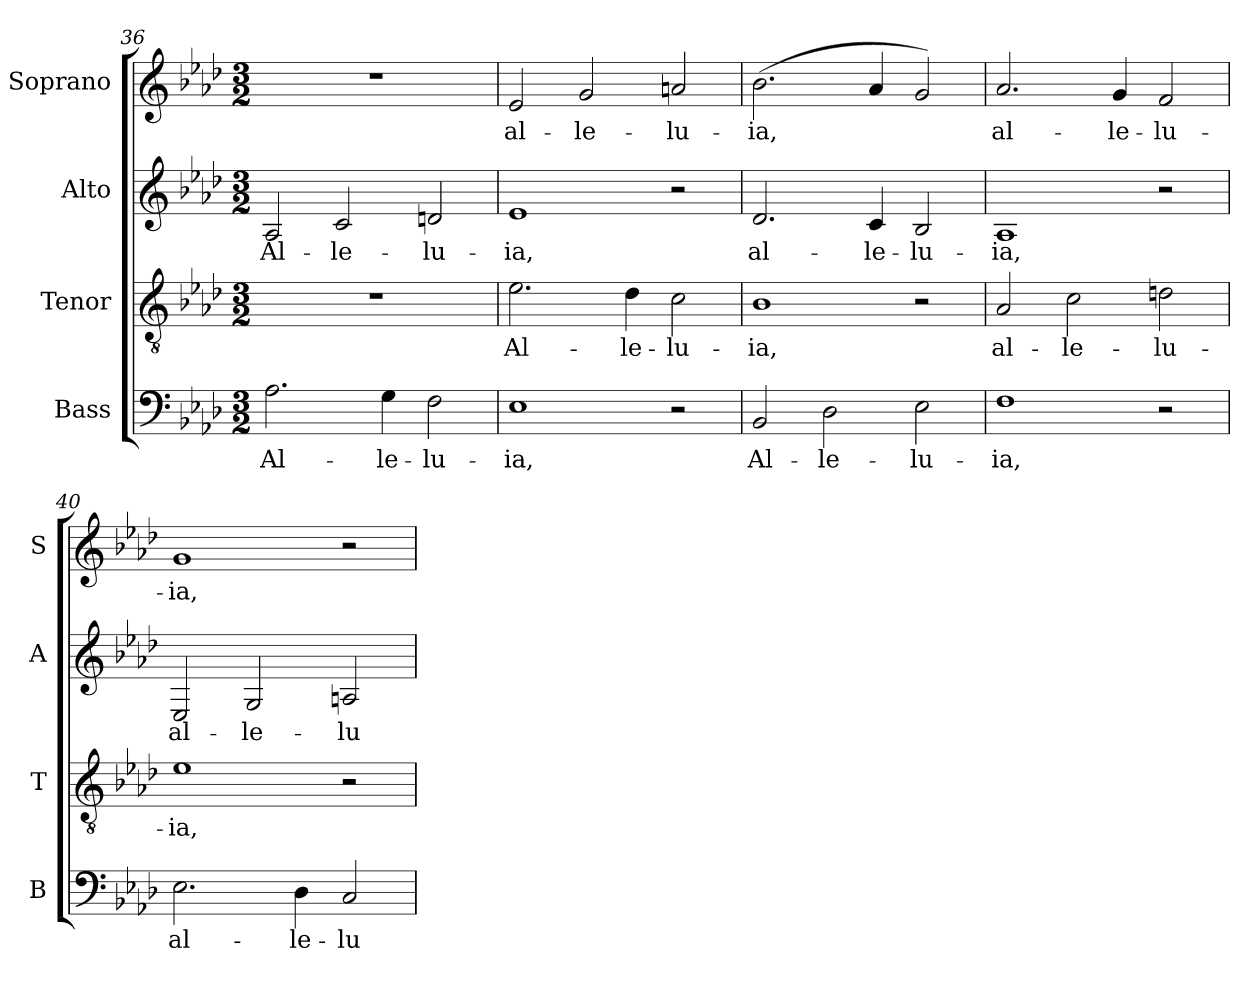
**kern	**text	**kern	**text	**kern	**text	**kern	**text
*part4	*part4	*part3	*part3	*part2	*part2	*part1	*part1
*staff4	*staff4	*staff3	*staff3	*staff2	*staff2	*staff1	*staff1
*I"Bass	*	*I"Tenor	*	*I"Alto	*	*I"Soprano	*
*I'B	*	*I'T	*	*I'A	*	*I'S	*
!!LO:PB:g=z
*clefF4	*	*clefGv2	*	*clefG2	*	*clefG2	*
*	*	*ITrd7c12	*	*	*	*	*
*k[b-e-a-d-]	*	*k[b-e-a-d-]	*	*k[b-e-a-d-]	*	*k[b-e-a-d-]	*
*A-:	*	*A-:	*	*A-:	*	*A-:	*
*M3/2	*	*M3/2	*	*M3/2	*	*M3/2	*
*MM280	*	*MM280	*	*MM280	*	*MM280	*
=36	=36	=36	=36	=36	=36	=36	=36
!	!LO:LY:b:color=#000000	!LO:N:vis=1	!	!	!	!	!
!	!	!	!	!	!LO:LY:b:color=#000000	!LO:N:vis=1	!
2.A-i\	Al-	1.r	.	2A-i/	Al-	1.r	.
!	!	!	!	!	!LO:LY:b:color=#000000	!	!
.	.	.	.	2ci/	-le-	.	.
!	!LO:LY:b:color=#000000	!	!	!	!	!	!
4Gi\	-le-	.	.	.	.	.	.
!	!LO:LY:b:color=#000000	!	!	!	!	!	!
!	!	!	!	!	!LO:LY:b:color=#000000	!	!
2Fi\	-lu-	.	.	2dni/	-lu-	.	.
=37	=37	=37	=37	=37	=37	=37	=37
!	!LO:LY:b:color=#000000	!	!	!	!	!	!
!	!	!	!LO:LY:b:color=#000000	!	!	!	!
!	!	!	!	!	!LO:LY:b:color=#000000	!	!
!	!	!	!	!	!	!	!LO:LY:b:color=#000000
1E-i	-ia,	2.E-i\	Al-	1e-i	-ia,	2e-i/	al-
!	!	!	!	!	!	!	!LO:LY:b:color=#000000
.	.	.	.	.	.	2gi/	-le-
!	!	!	!LO:LY:b:color=#000000	!	!	!	!
.	.	4D-i\	-le-	.	.	.	.
!	!	!	!LO:LY:b:color=#000000	!	!	!	!
!	!	!	!	!	!	!	!LO:LY:b:color=#000000
2r	.	2Ci\	-lu-	2r	.	2ani/	-lu-
=38	=38	=38	=38	=38	=38	=38	=38
!	!LO:LY:b:color=#000000	!	!	!	!	!	!
!	!	!	!LO:LY:b:color=#000000	!	!	!	!
!	!	!	!	!	!LO:LY:b:color=#000000	!	!
!	!	!	!	!	!	!	!LO:LY:b:color=#000000
2BB-i/	Al-	1BB-i	-ia,	2.d-i/	al-	(2.b-i\	-ia,
!	!LO:LY:b:color=#000000	!	!	!	!	!	!
2D-i\	-le-	.	.	.	.	.	.
!	!	!	!	!	!LO:LY:b:color=#000000	!	!
.	.	.	.	4ci/	-le-	4a-i/	.
!	!LO:LY:b:color=#000000	!	!	!	!	!	!
!	!	!	!	!	!LO:LY:b:color=#000000	!	!
2E-i\	-lu-	2r	.	2B-i/	-lu-	2gi/)	.
=39	=39	=39	=39	=39	=39	=39	=39
!	!LO:LY:b:color=#000000	!	!	!	!	!	!
!	!	!	!LO:LY:b:color=#000000	!	!	!	!
!	!	!	!	!	!LO:LY:b:color=#000000	!	!
!	!	!	!	!	!	!	!LO:LY:b:color=#000000
1Fi	-ia,	2AA-i/	al-	1A-i	-ia,	2.a-i/	al-
!	!	!	!LO:LY:b:color=#000000	!	!	!	!
.	.	2Ci\	-le-	.	.	.	.
!	!	!	!	!	!	!	!LO:LY:b:color=#000000
.	.	.	.	.	.	4gi/	-le-
!	!	!	!LO:LY:b:color=#000000	!	!	!	!
!	!	!	!	!	!	!	!LO:LY:b:color=#000000
2r	.	2Dni\	-lu-	2r	.	2fi/	-lu-
=40	=40	=40	=40	=40	=40	=40	=40
!	!LO:LY:b:color=#000000	!	!	!	!	!	!
!	!	!	!LO:LY:b:color=#000000	!	!	!	!
!	!	!	!	!	!LO:LY:b:color=#000000	!	!
!	!	!	!	!	!	!	!LO:LY:b:color=#000000
2.E-i\	al-	1E-i	-ia,	2E-i/	al-	1gi	-ia,
!	!	!	!	!	!LO:LY:b:color=#000000	!	!
.	.	.	.	2Gi/	-le-	.	.
!	!LO:LY:b:color=#000000	!	!	!	!	!	!
4D-i\	-le-	.	.	.	.	.	.
!	!LO:LY:b:color=#000000	!	!	!	!	!	!
!	!	!	!	!	!LO:LY:b:color=#000000	!	!
2Ci/	-lu-	2r	.	2Ani/	-lu-	2r	.
=	=	=	=	=	=	=	=
*-	*-	*-	*-	*-	*-	*-	*-
